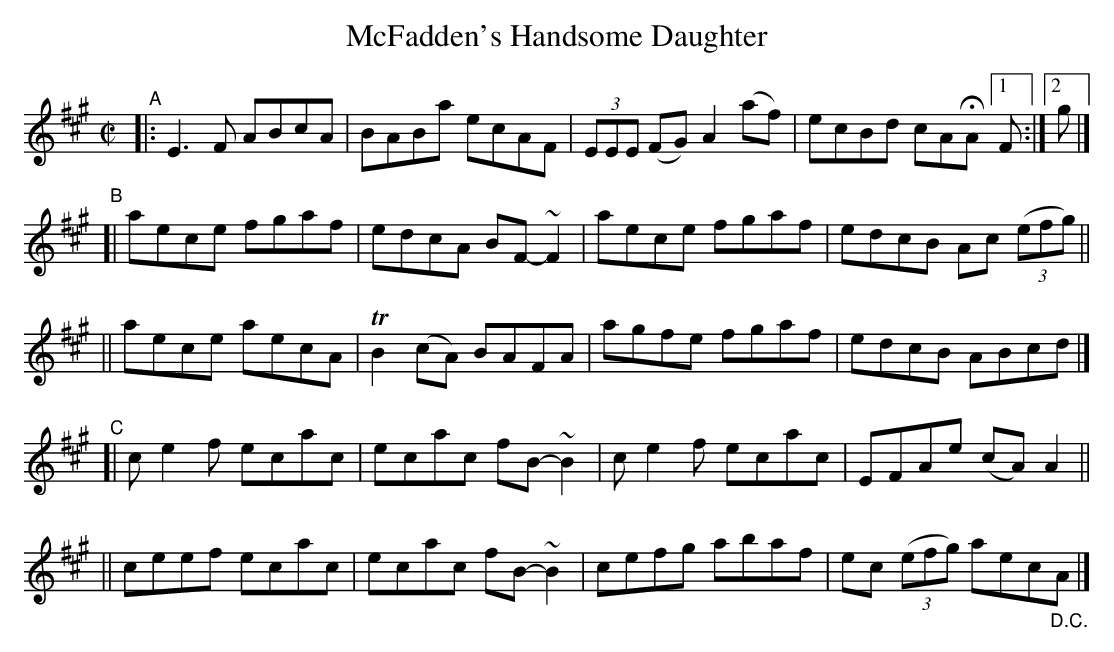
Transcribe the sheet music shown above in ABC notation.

X:1
T: McFadden's Handsome Daughter
M: C|
L: 1/8
K: A
"^A"\
|: E3F ABcA | BABa ecAF | (3EEE (FG) A2(af) | ecBd cAHA [1 F :|[2 g |]
"^B"\
[| aece fgaf | edcA BF-~F2 | aece fgaf | edcB Ac (3(efg) ||
|| aece aecA | TB2(cA) BAFA | agfe fgaf | edcB ABcd |]
"^C"\
[| ce2f ecac | ecac fB-~B2 | ce2f ecac | EFAe (cA)A2 ||
|| ceef ecac | ecac fB-~B2 | cefg abaf | ec (3(efg) aec"_D.C."A |]
